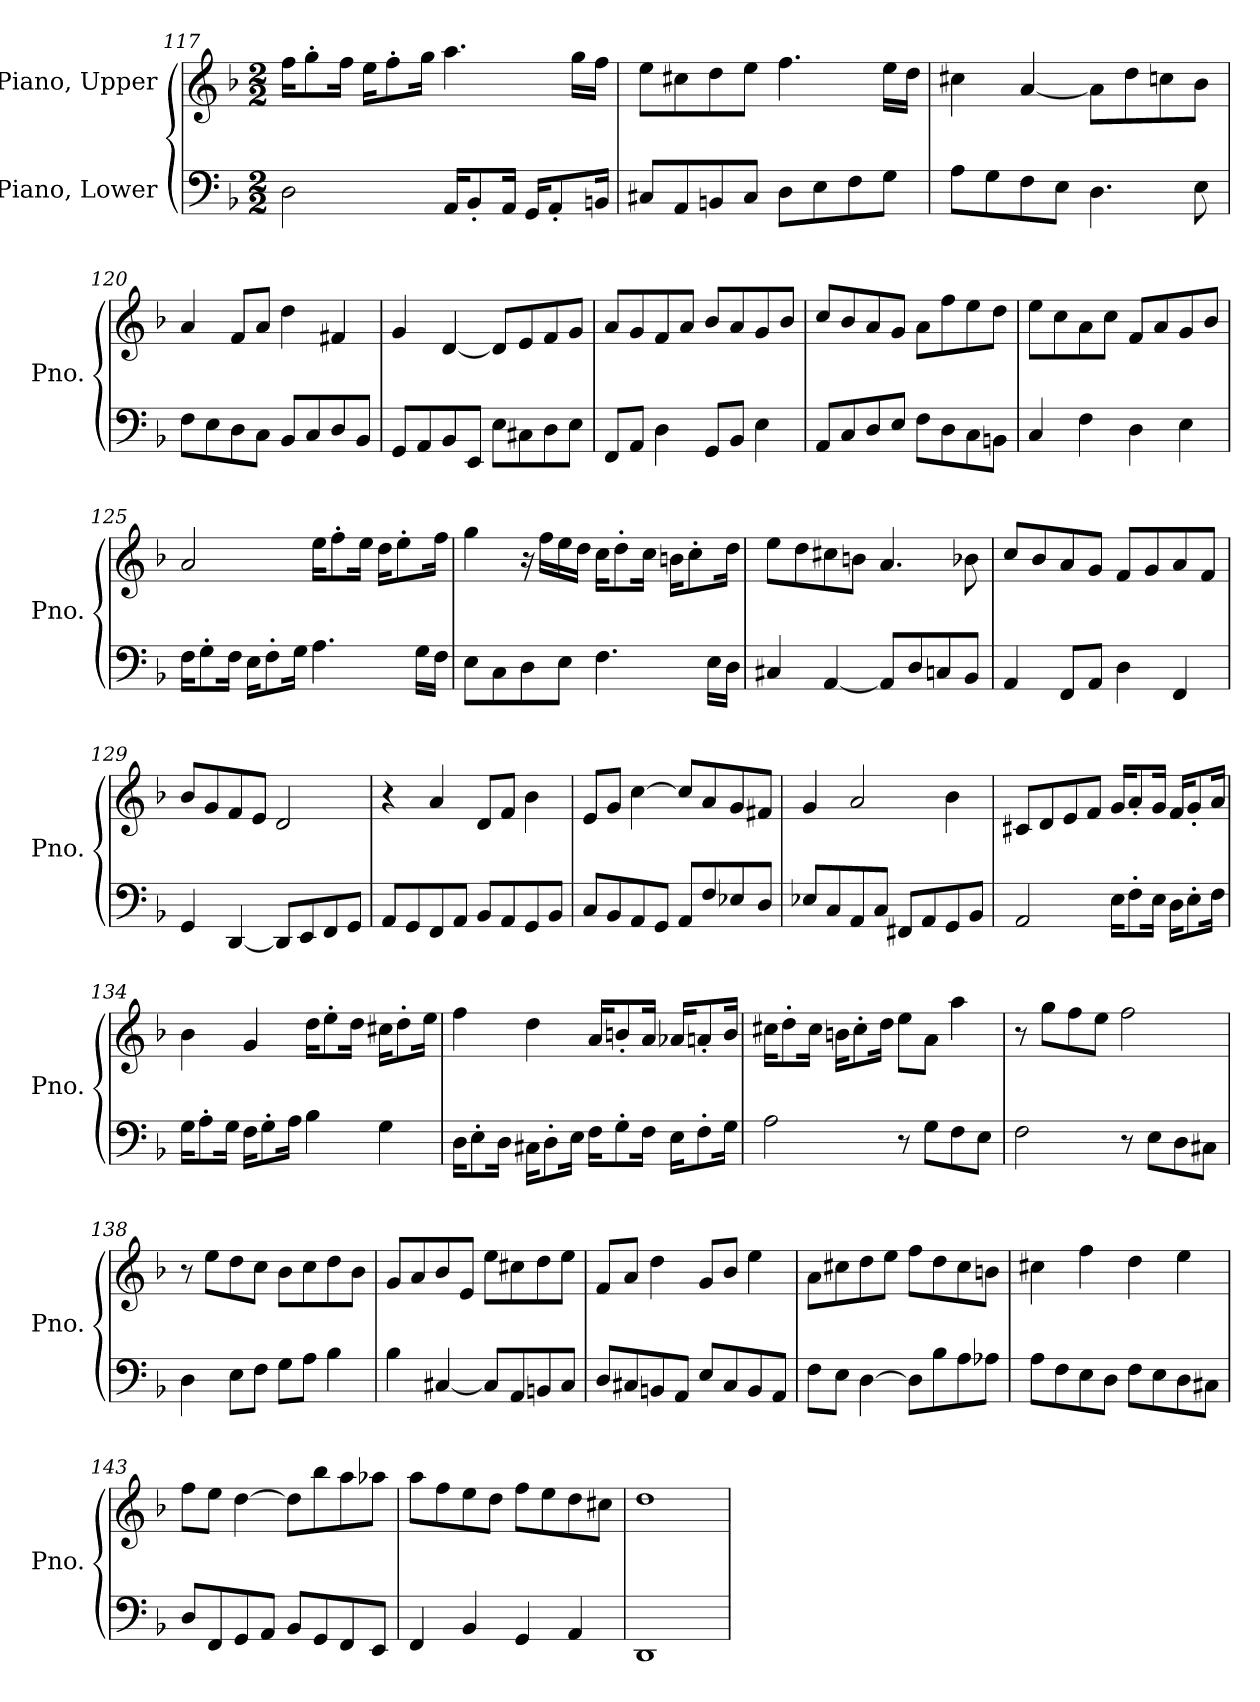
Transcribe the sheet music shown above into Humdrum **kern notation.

**kern	**kern
*part2	*part1
*staff2	*staff1
*I"Piano, Lower	*I"Piano, Upper
*I'Pno.	*I'Pno.
!!LO:LB:g=z
*clefF4	*clefG2
*k[b-]	*k[b-]
*M2/2	*M2/2
=117	=117
2D\	16ff\KL
.	8gg'\
.	16ff\Jk
.	16ee\KL
.	8ff'\
.	16gg\Jk
16AA/KL	4.aa\
8BB-'/	.
16AA/Jk	.
16GG/KL	.
8AA'/	.
.	16gg\LL
16BBn/Jk	16ff\JJ
=118	=118
8C#X/L	8ee\L
8AA/	8cc#X\
8BBn/	8dd\
8C#/J	8ee\J
8D\L	4.ff\
8E\	.
8F\	.
8G\J	16ee\LL
.	16dd\JJ
=119	=119
8A\L	4cc#X\
8G\	.
8F\	[4a/
8E\J	.
4.D\	8a\L]
.	8dd\
.	8ccn\
8E\	8b-\J
=120	=120
8F\L	4a/
8E\	.
8D\	8f/L
8C\J	8a/J
8BB-/L	4dd\
8C/	.
8D/	4f#X/
8BB-/J	.
!!LO:LB:g=z
=121	=121
8GG/L	4g/
8AA/	.
8BB-/	[4d/
8EE/J	.
8E\L	8d/L]
8C#X\	8e/
8D\	8f/
8E\J	8g/J
=122	=122
8FF/L	8a/L
8AA/J	8g/
4D\	8f/
.	8a/J
8GG/L	8b-/L
8BB-/J	8a/
4E\	8g/
.	8b-/J
=123	=123
8AA/L	8cc/L
8C/	8b-/
8D/	8a/
8E/J	8g/J
8F\L	8a\L
8D\	8ff\
8C\	8ee\
8BBn\J	8dd\J
=124	=124
4C/	8ee\L
.	8cc\
4F\	8a\
.	8cc\J
4D\	8f/L
.	8a/
4E\	8g/
.	8b-/J
!!LO:LB:g=z
=125	=125
16F\KL	2a/
8G'\	.
16F\Jk	.
16E\KL	.
8F'\	.
16G\Jk	.
4.A\	16ee\KL
.	8ff'\
.	16ee\Jk
.	16dd\KL
.	8ee'\
16G\LL	.
16F\JJ	16ff\Jk
=126	=126
8E\L	4gg\
8C\	.
8D\	16r
.	16ff\LL
8E\J	16ee\
.	16dd\JJ
4.F\	16cc\KL
.	8dd'\
.	16cc\Jk
.	16bn\KL
.	8cc'\
16E\LL	.
16D\JJ	16dd\Jk
=127	=127
4C#X/	8ee\L
.	8dd\
[4AA/	8cc#X\
.	8bn\J
8AA/L]	4.a/
8D/	.
8Cn/	.
8BB-/J	8b-X\
=128	=128
4AA/	8cc/L
.	8b-/
8FF/L	8a/
8AA/J	8g/J
4D\	8f/L
.	8g/
4FF/	8a/
.	8f/J
!!LO:LB:g=z
=129	=129
4GG/	8b-/L
.	8g/
[4DD/	8f/
.	8e/J
8DD/L]	2d/
8EE/	.
8FF/	.
8GG/J	.
=130	=130
8AA/L	4r
8GG/	.
8FF/	4a/
8AA/J	.
8BB-/L	8d/L
8AA/	8f/J
8GG/	4b-\
8BB-/J	.
=131	=131
8C/L	8e/L
8BB-/	8g/J
8AA/	[4cc\
8GG/J	.
8AA/L	8cc/L]
8F/	8a/
8E-X/	8g/
8D/J	8f#X/J
=132	=132
8E-X/L	4g/
8C/	.
8AA/	2a/
8C/J	.
8FF#X/L	.
8AA/	.
8GG/	4b-\
8BB-/J	.
!!LO:LB:g=z
=133	=133
2AA/	8c#X/L
.	8d/
.	8e/
.	8f/J
16E\KL	16g/KL
8F'\	8a'/
16E\Jk	16g/Jk
16D\KL	16f/KL
8E'\	8g'/
16F\Jk	16a/Jk
=134	=134
16G\KL	4b-\
8A'\	.
16G\Jk	.
16F\KL	4g/
8G'\	.
16A\Jk	.
4B-\	16dd\KL
.	8ee'\
.	16dd\Jk
4G\	16cc#X\KL
.	8dd'\
.	16ee\Jk
=135	=135
16D\KL	4ff\
8E'\	.
16D\Jk	.
16C#X\KL	4dd\
8D'\	.
16E\Jk	.
16F\KL	16a/KL
8G'\	8bn'/
16F\Jk	16a/Jk
16E\KL	16a-X/KL
8F'\	8an'/
16G\Jk	16b/Jk
!!LO:PB:g=z
=136	=136
2A\	16cc#X\KL
.	8dd'\
.	16cc#\Jk
.	16bn\KL
.	8cc#'\
.	16dd\Jk
8r	8ee\L
8G\L	8a\J
8F\	4aa\
8E\J	.
=137	=137
2F\	8r
.	8gg\L
.	8ff\
.	8ee\J
8r	2ff\
8E\L	.
8D\	.
8C#X\J	.
=138	=138
4D\	8r
.	8ee\L
8E\L	8dd\
8F\J	8cc\J
8G\L	8b-\L
8A\J	8cc\
4B-\	8dd\
.	8b-\J
=139	=139
4B-\	8g/L
.	8a/
[4C#X/	8b-/
.	8e/J
8C#/L]	8ee\L
8AA/	8cc#X\
8BBn/	8dd\
8C#/J	8ee\J
!!LO:LB:g=z
=140	=140
8D/L	8f/L
8C#X/	8a/J
8BBn/	4dd\
8AA/J	.
8E/L	8g/L
8C#/	8b-/J
8BB/	4ee\
8AA/J	.
=141	=141
8F\L	8a\L
8E\J	8cc#X\
[4D\	8dd\
.	8ee\J
8D\L]	8ff\L
8B-\	8dd\
8A\	8cc#\
8A-X\J	8bn\J
=142	=142
8A\L	4cc#X\
8F\	.
8E\	4ff\
8D\J	.
8F\L	4dd\
8E\	.
8D\	4ee\
8C#X\J	.
=143	=143
8D/L	8ff\L
8FF/	8ee\J
8GG/	[4dd\
8AA/J	.
8BB-/L	8dd\L]
8GG/	8bb-\
8FF/	8aa\
8EE/J	8aa-X\J
!!LO:LB:g=z
=144	=144
4FF/	8aa\L
.	8ff\
4BB-/	8ee\
.	8dd\J
4GG/	8ff\L
.	8ee\
4AA/	8dd\
.	8cc#X\J
=145	=145
1DD	1dd
=	=
*-	*-
